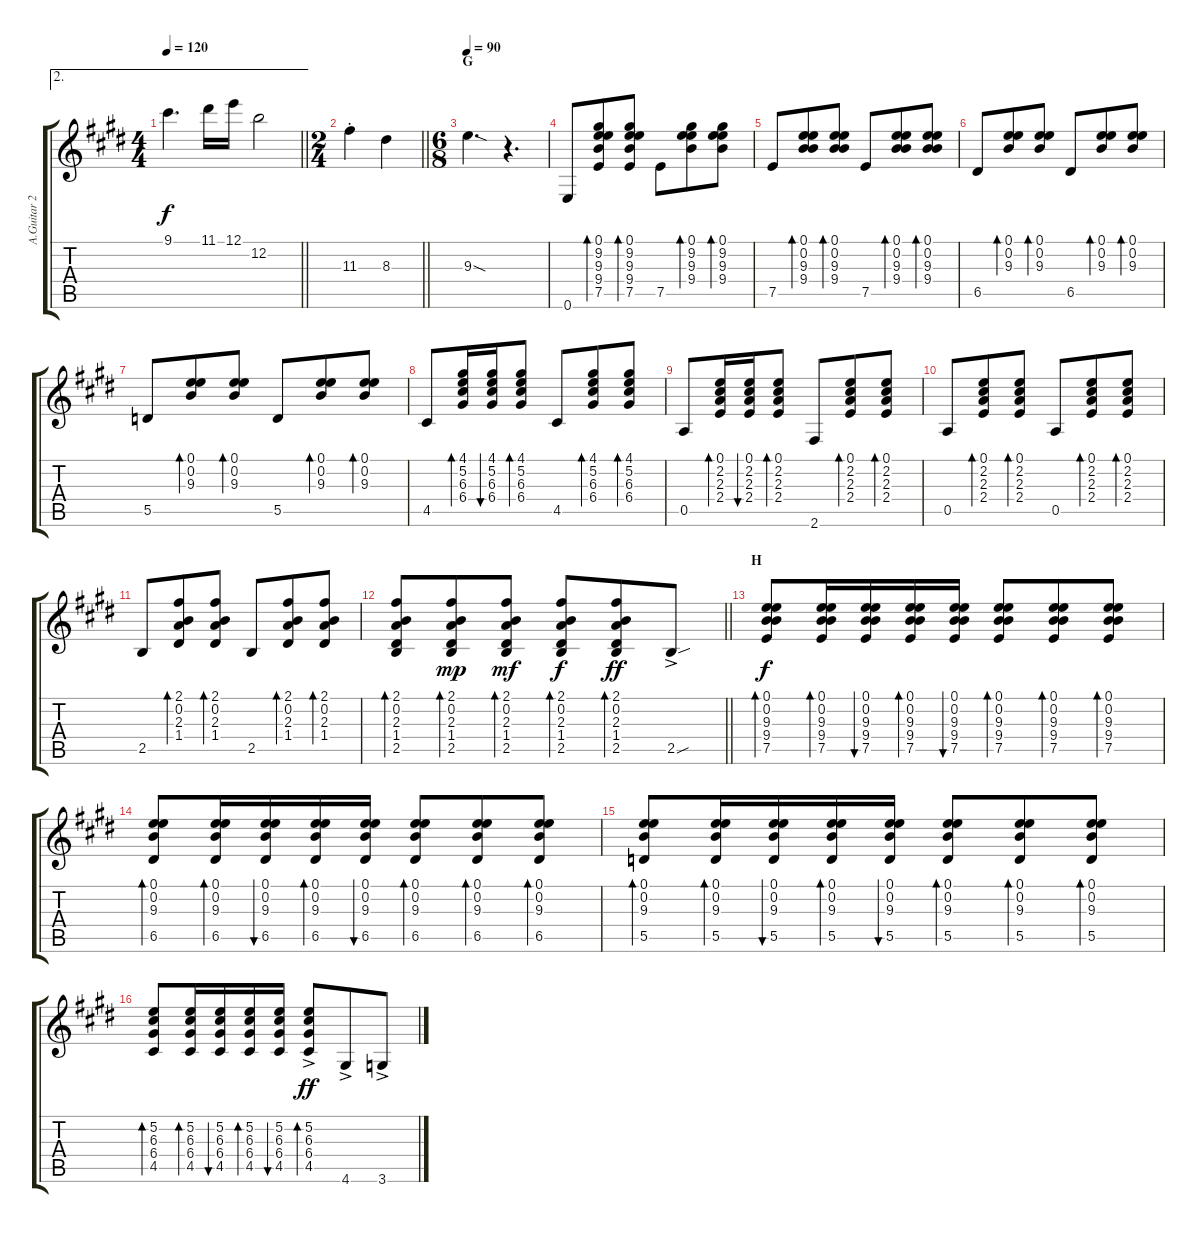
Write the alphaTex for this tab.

\track ("A.Guitar 2" "A.Guitar 2") {instrument acousticguitarsteel}
\staff {score tabs}
\tuning (E4 B3 G3 D3 A2 E2) {hide}
\ae 2
\ts (4 4)
\tempo 120
\clef g2
\barLineRight lightlight
\ks e
9.1.4{d dy f} 11.1.16 12.1.16 12.2.2 |
\ts (2 4)
\barLineRight lightlight
11.3{st}.4 8.3.4{txt ""} |
\ts (6 8)
\section ("" "G")
\tempo 90
9.3{sod}.4{d} r.4{d} |
0.6.8 (0.1 9.2 9.3 9.4 7.5).8{bd 30} (0.1 9.2 9.3 9.4 7.5).8{bd 30} 7.5.8 (0.1 9.2 9.3 9.4).8{bd 30} (0.1 9.2 9.3 9.4).8{bd 30} |
7.5.8 (0.1 0.2 9.3 9.4).8{bd 30} (0.1 0.2 9.3 9.4).8{bd 30} 7.5.8 (0.1 0.2 9.3 9.4).8{bd 30} (0.1 0.2 9.3 9.4).8{bd 30} |
6.5.8 (0.1 0.2 9.3).8{bd 30} (0.1 0.2 9.3).8{bd 30} 6.5.8 (0.1 0.2 9.3).8{bd 30} (0.1 0.2 9.3).8{bd 30} |
5.5.8 (0.1 0.2 9.3).8{bd 30} (0.1 0.2 9.3).8{bd 30} 5.5.8 (0.1 0.2 9.3).8{bd 30} (0.1 0.2 9.3).8{bd 30} |
4.5.8 (4.1 5.2 6.3 6.4).16{bd 30} (4.1 5.2 6.3 6.4).16{bu 30} (4.1 5.2 6.3 6.4).8{bd 30} 4.5.8 (4.1 5.2 6.3 6.4).8{bd 30} (4.1 5.2 6.3 6.4).8{bd 30} |
0.5.8 (0.1 2.2 2.3 2.4).16{bd 30} (0.1 2.2 2.3 2.4).16{bu 30} (0.1 2.2 2.3 2.4).8{bd 30} 2.6.8 (0.1 2.2 2.3 2.4).8{bd 30} (0.1 2.2 2.3 2.4).8{bd 30} |
0.5.8 (0.1 2.2 2.3 2.4).8{bd 30} (0.1 2.2 2.3 2.4).8{bd 30} 0.5.8 (0.1 2.2 2.3 2.4).8{bd 30} (0.1 2.2 2.3 2.4).8{bd 30} |
2.5.8 (2.1 0.2 2.3 1.4).8{bd 30} (2.1 0.2 2.3 1.4).8{bd 30} 2.5.8 (2.1 0.2 2.3 1.4).8{bd 30} (2.1 0.2 2.3 1.4).8{bd 30} |
\barLineRight lightlight
(2.1 0.2 2.3 1.4 2.5).8{bd 30} (2.1 0.2 2.3 1.4 2.5).8{bd 30 dy mp} (2.1 0.2 2.3 1.4 2.5).8{bd 30 dy mf} (2.1 0.2 2.3 1.4 2.5).8{bd 30 dy f} (2.1 0.2 2.3 1.4 2.5).8{bd 30 dy ff} 2.5{sou ac}.8 |
\section ("" "H")
(0.1 0.2 9.3 9.4 7.5).8{bd 30 dy f} (0.1 0.2 9.3 9.4 7.5).16{bd 30} (0.1 0.2 9.3 9.4 7.5).16{bu 30} (0.1 0.2 9.3 9.4 7.5).16{bd 30} (0.1 0.2 9.3 9.4 7.5).16{bu 30} (0.1 0.2 9.3 9.4 7.5).8{bd 30} (0.1 0.2 9.3 9.4 7.5).8{bd 30} (0.1 0.2 9.3 9.4 7.5).8{bd 30} |
(0.1 0.2 9.3 6.5).8{bd 30} (0.1 0.2 9.3 6.5).16{bd 30} (0.1 0.2 9.3 6.5).16{bu 30} (0.1 0.2 9.3 6.5).16{bd 30} (0.1 0.2 9.3 6.5).16{bu 30} (0.1 0.2 9.3 6.5).8{bd 30} (0.1 0.2 9.3 6.5).8{bd 30} (0.1 0.2 9.3 6.5).8{bd 30} |
(0.1 0.2 9.3 5.5).8{bd 30} (0.1 0.2 9.3 5.5).16{bd 30} (0.1 0.2 9.3 5.5).16{bu 30} (0.1 0.2 9.3 5.5).16{bd 30} (0.1 0.2 9.3 5.5).16{bu 30} (0.1 0.2 9.3 5.5).8{bd 30} (0.1 0.2 9.3 5.5).8{bd 30} (0.1 0.2 9.3 5.5).8{bd 30} |
(5.2 6.3 6.4 4.5).8{bd 30} (5.2 6.3 6.4 4.5).16{bd 30} (5.2 6.3 6.4 4.5).16{bu 30} (5.2 6.3 6.4 4.5).16{bd 30} (5.2 6.3 6.4 4.5).16{bu 30} (5.2{ac} 6.3{ac} 6.4{ac} 4.5{ac}).8{bd 30 dy ff} 4.6{ac}.8 3.6{ac}.8
